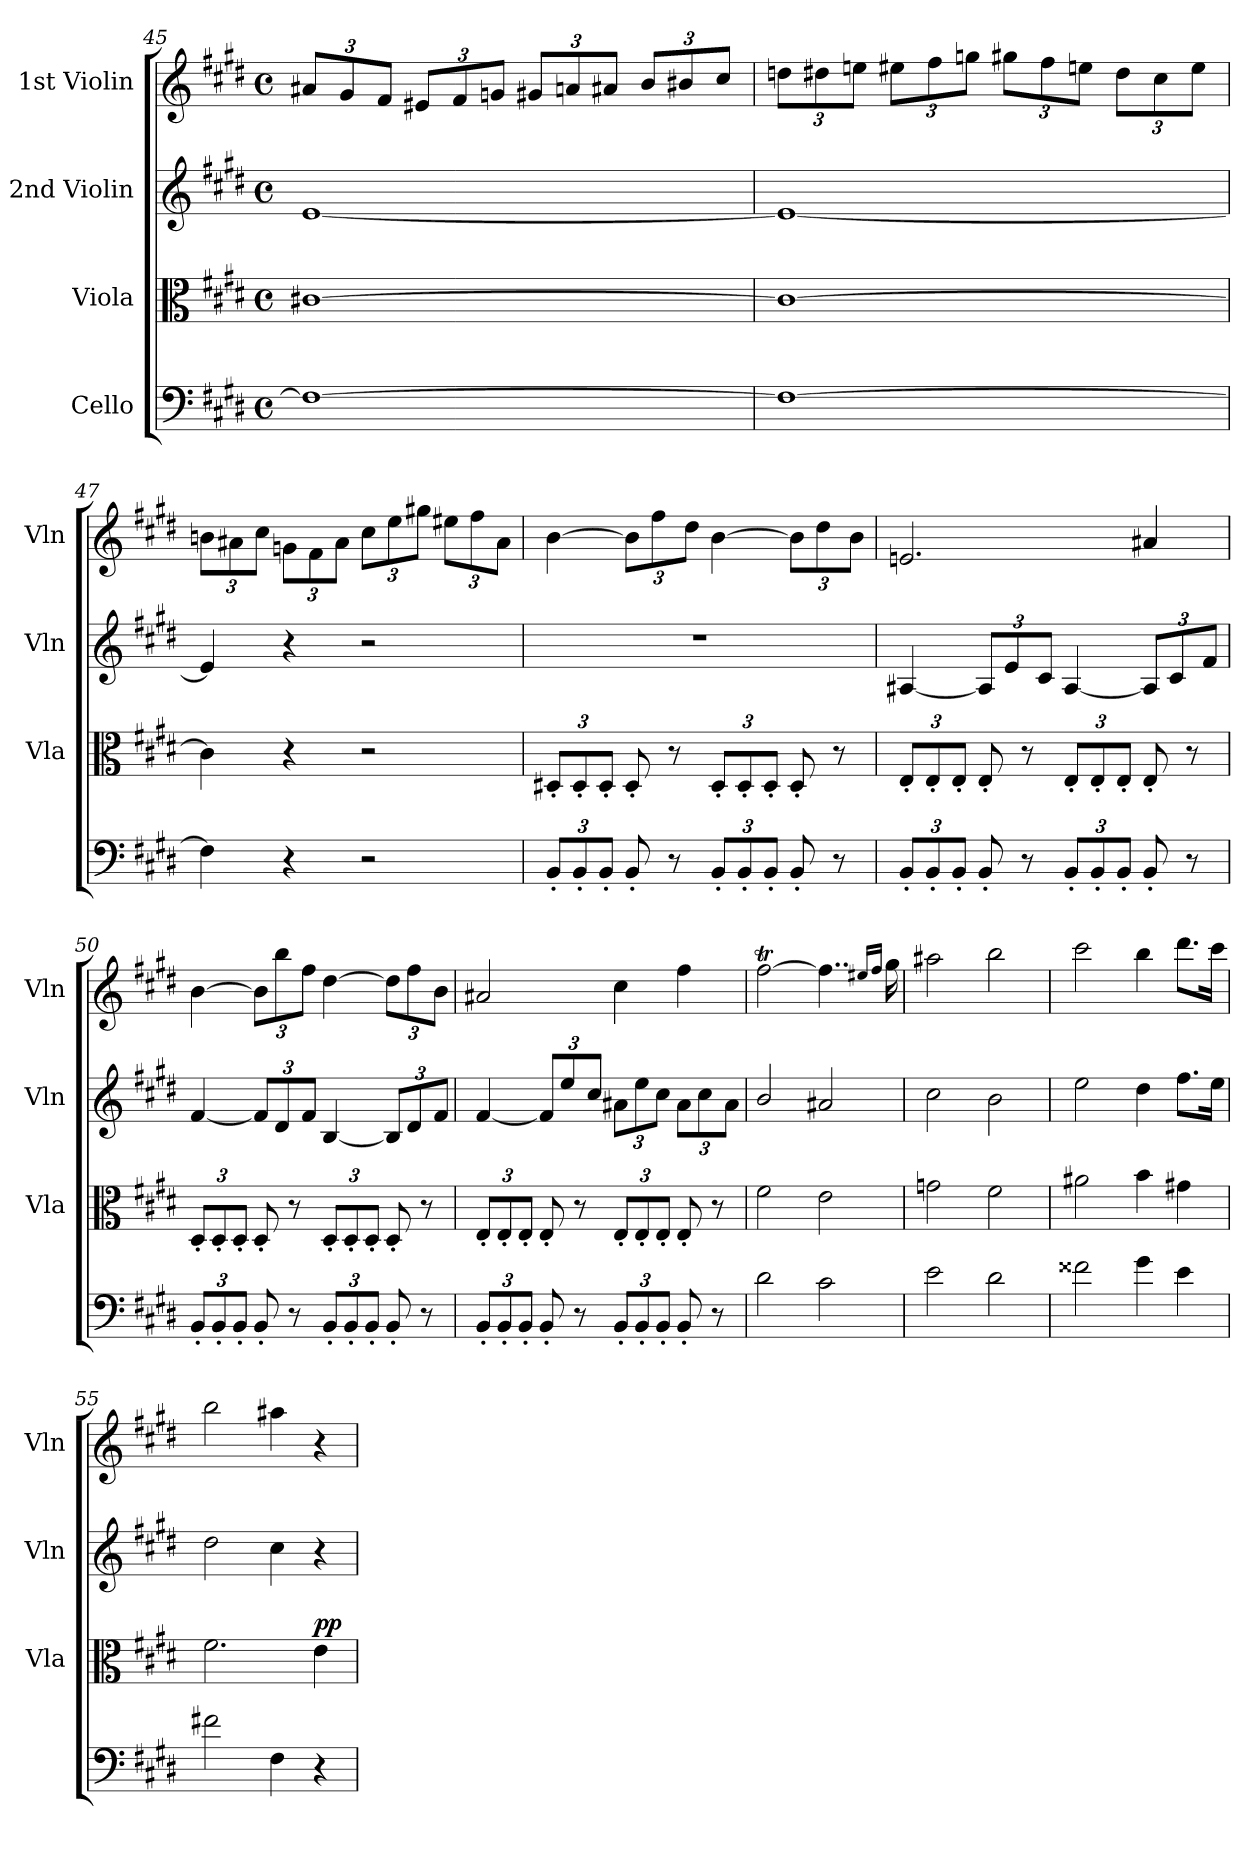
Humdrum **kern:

**kern	**kern	**dynam	**kern	**kern
*part4	*part3	*part3	*part2	*part1
*staff4	*staff3	*staff3	*staff2	*staff1
*I"Cello	*I"Viola	*	*I"2nd Violin	*I"1st Violin
*	*I'Vla	*	*I'Vln	*I'Vln
*clefF4	*clefC3	*	*clefG2	*clefG2
*k[f#c#g#d#]	*k[f#c#g#d#]	*	*k[f#c#g#d#]	*k[f#c#g#d#]
*M4/4	*M4/4	*	*M4/4	*M4/4
*met(c)	*met(c)	*	*met(c)	*met(c)
*	*	*	*	*Xbrackettup
=45	=45	=45	=45	=45
1F#_	[1c#X	.	[1e	12a#X/L
.	.	.	.	12g#/
.	.	.	.	12f#/J
.	.	.	.	12e#X/L
.	.	.	.	12f#/
.	.	.	.	12gn/J
.	.	.	.	12g#X/L
.	.	.	.	12an/
.	.	.	.	12a#X/J
.	.	.	.	12b/L
.	.	.	.	12b#X/
.	.	.	.	12cc#/J
=46	=46	=46	=46	=46
1F#_	1c#_	.	1e_	12ddn\L
.	.	.	.	12dd#X\
.	.	.	.	12een\J
.	.	.	.	12ee#X\L
.	.	.	.	12ff#\
.	.	.	.	12ggn\J
.	.	.	.	12gg#X\L
.	.	.	.	12ff#\
.	.	.	.	12een\J
.	.	.	.	12dd#\L
.	.	.	.	12cc#\
.	.	.	.	12ee\J
=47	=47	=47	=47	=47
4F#\]	4c#\]	.	4e/]	12bn\L
.	.	.	.	12a#X\
.	.	.	.	12cc#\J
4r	4r	.	4r	12gn\L
.	.	.	.	12f#\
.	.	.	.	12a#\J
2r	2r	.	2r	12cc#\L
.	.	.	.	12ee\
.	.	.	.	12gg#X\J
.	.	.	.	12ee#X\L
.	.	.	.	12ff#\
.	.	.	.	12a#\J
=48	=48	=48	=48	=48
*Xbrackettup	*Xbrackettup	*	*	*
12BB'/L	12D#X'/L	.	1r	[4b\
12BB'/	12D#'/	.	.	.
12BB'/J	12D#'/J	.	.	.
8BB'/	8D#'/	.	.	12b\L]
.	.	.	.	12ff#\
8r	8r	.	.	.
.	.	.	.	12dd#\J
12BB'/L	12D#'/L	.	.	[4b\
12BB'/	12D#'/	.	.	.
12BB'/J	12D#'/J	.	.	.
8BB'/	8D#'/	.	.	12b\L]
.	.	.	.	12dd#\
8r	8r	.	.	.
.	.	.	.	12b\J
=49	=49	=49	=49	=49
12BB'/L	12E'/L	.	[4A#X/	2.en/
12BB'/	12E'/	.	.	.
12BB'/J	12E'/J	.	.	.
*	*	*	*Xbrackettup	*
8BB'/	8E'/	.	12A#/L]	.
.	.	.	12e/	.
8r	8r	.	.	.
.	.	.	12c#/J	.
12BB'/L	12E'/L	.	[4A#/	.
12BB'/	12E'/	.	.	.
12BB'/J	12E'/J	.	.	.
8BB'/	8E'/	.	12A#/L]	4a#X/
.	.	.	12c#/	.
8r	8r	.	.	.
.	.	.	12f#/J	.
=50	=50	=50	=50	=50
12BB'/L	12D#'/L	.	[4f#/	[4b\
12BB'/	12D#'/	.	.	.
12BB'/J	12D#'/J	.	.	.
8BB'/	8D#'/	.	12f#/L]	12b\L]
.	.	.	12d#/	12bb\
8r	8r	.	.	.
.	.	.	12f#/J	12ff#\J
12BB'/L	12D#'/L	.	[4B/	[4dd#\
12BB'/	12D#'/	.	.	.
12BB'/J	12D#'/J	.	.	.
8BB'/	8D#'/	.	12B/L]	12dd#\L]
.	.	.	12d#/	12ff#\
8r	8r	.	.	.
.	.	.	12f#/J	12b\J
=51	=51	=51	=51	=51
12BB'/L	12E'/L	.	[4f#/	2a#X/
12BB'/	12E'/	.	.	.
12BB'/J	12E'/J	.	.	.
8BB'/	8E'/	.	12f#/L]	.
.	.	.	12ee/	.
8r	8r	.	.	.
.	.	.	12cc#/J	.
12BB'/L	12E'/L	.	12a#X\L	4cc#\
12BB'/	12E'/	.	12ee\	.
12BB'/J	12E'/J	.	12cc#\J	.
8BB'/	8E'/	.	12a#\L	4ff#\
.	.	.	12cc#\	.
8r	8r	.	.	.
.	.	.	12a#\J	.
=52	=52	=52	=52	=52
2d#\	2f#\	.	2b/	[2ff#T\
2c#\	2e\	.	2a#X/	4..ff#TTT\]
.	.	.	.	16qee#X/LL
.	.	.	.	16qff#/JJ
.	.	.	.	16gg#\
=53	=53	=53	=53	=53
2e\	2gn\	.	2cc#\	2aa#X\
2d#\	2f#\	.	2b\	2bb\
=54	=54	=54	=54	=54
2f##X\	2a#X\	.	2ee\	2ccc#\
4g#\	4b\	.	4dd#\	4bb\
4e\	4g#X\	.	8.ff#\L	8.ddd#\L
.	.	.	16ee\Jk	16ccc#\Jk
=55	=55	=55	=55	=55
2f#X\	2.f#\	.	2dd#\	2bb\
4F#\	.	.	4cc#\	4aa#X\
!	!	!LO:DY:a	!	!
4r	4e\	pp	4r	4r
=	=	=	=	=
*-	*-	*-	*-	*-
